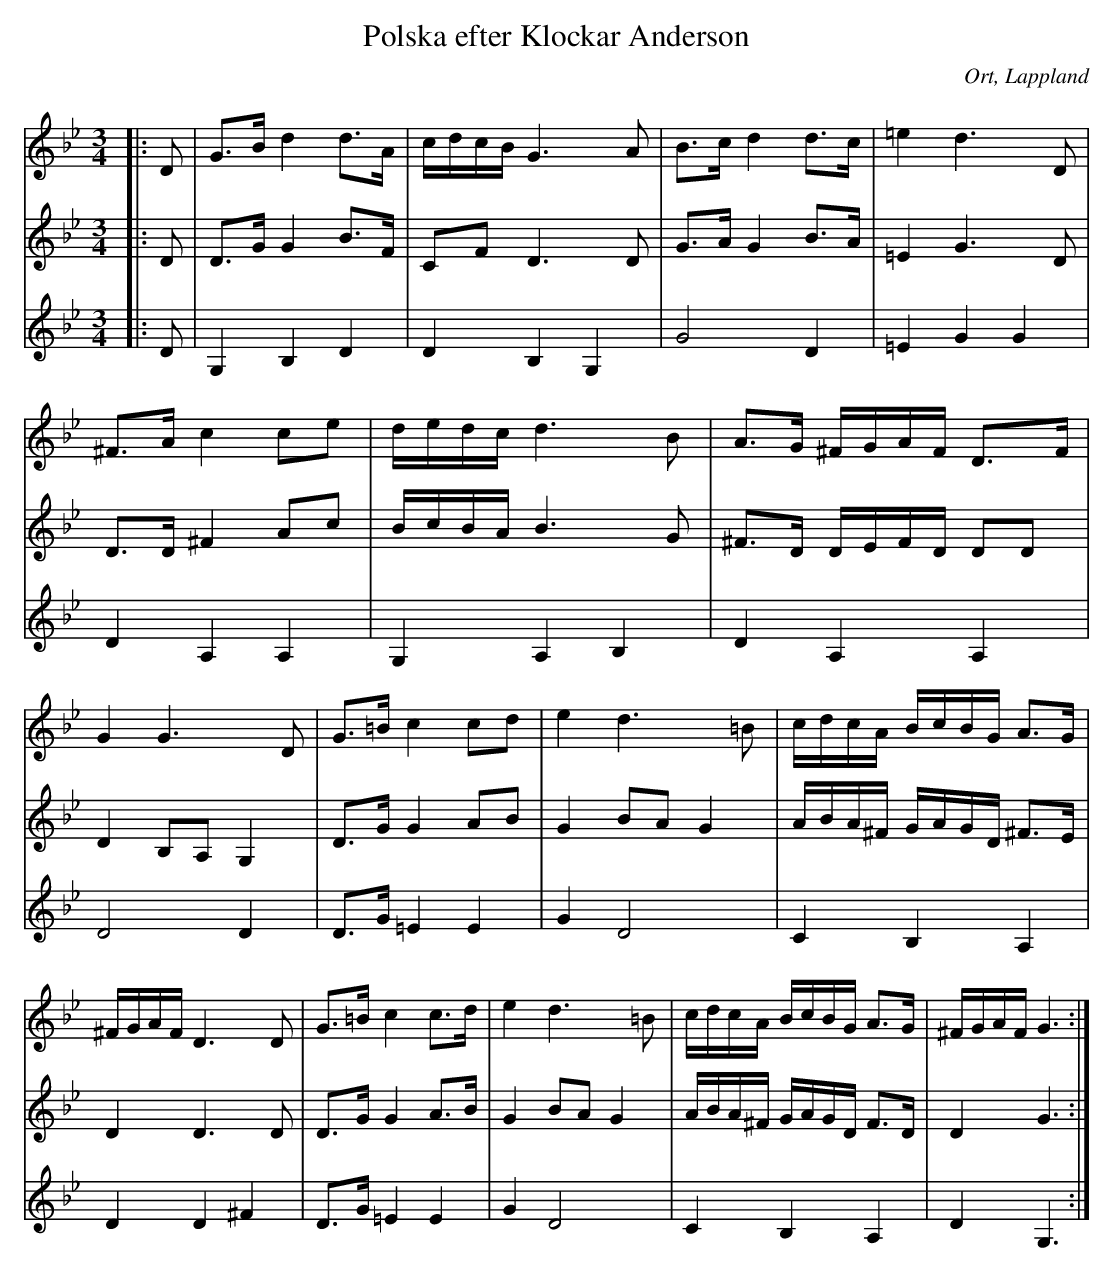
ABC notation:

X:1
T:Polska efter Klockar Anderson
O:Ort, Lappland
M:3/4
L:1/16
K:Gm
V:1
|: D2 | G3B d4 d3A | cdcB G6 A2 | B3c d4 d3c | =e4 d6 D2 | ^F3A c4 c2e2 | dedc d6 B2 | A3G ^FGAF D3F | G4 G6 D2 | G3=B c4 c2d2 | e4 d6 =B2 | cdcA BcBG A3G |^FGAF D6 D2 | G3=B c4 c3d | e4 d6 =B2 | cdcA BcBG A3G | ^FGAF G6 :|
V:2
|: D2 | D3G G4 B3F | C2F2 D6 D2  | G3A G4 B3A | =E4 G6 D2 | D3D ^F4 A2c2 | BcBA B6 G2 | ^F3D DEFD D2D2 | D4 B,2A,2 G,4 | D3G G4 A2B2 | G4 B2A2 G4 | ABA^F GAGD ^F3E | D4 D6 D2 | D3G G4 A3B1 | G4 B2A2 G4 | ABA^F GAGD F3D | D4 G6 :|
V:3
|:D2 | G,4 B,4 D4 | D4 B,4 G,4 | G8 D4  | =E4 G4 G4 | D4 A,4 A,4 | G,4 A,4 B,4 | D4 A,4 A,4 | D8 D4 | D3G1 =E4 E4 | G4 D8 | C4 B,4 A,4 | D4 D4 ^F4 | D3G1 =E4 E4 | G4 D8 | C4 B,4 A,4 | D4 G,6 :|
